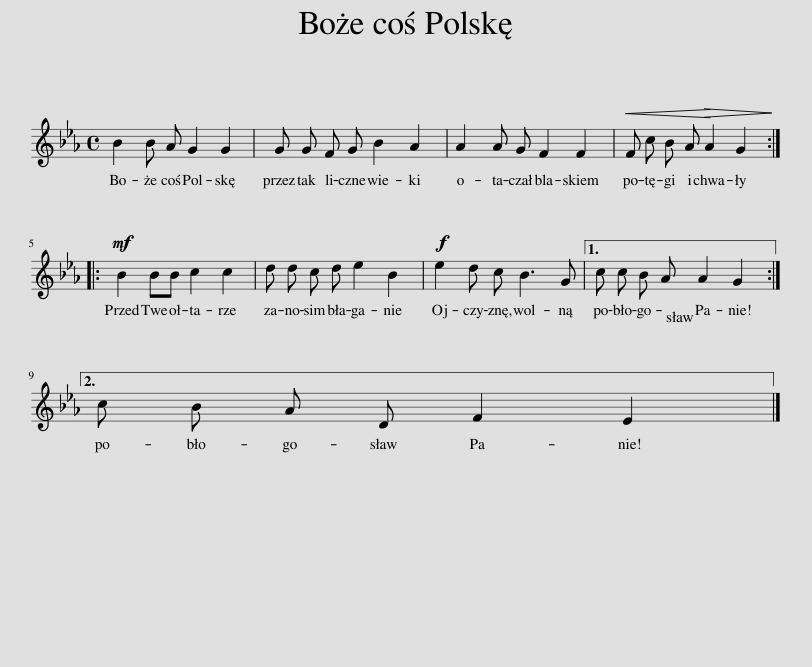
X:1
L:1/8
M:4/4
I:linebreak $
K:Eb
V:1 treble
V:1
 B2 B A G2 G2 | G G F G B2 A2 | A2 A G F2 F2 |!<(! F c B A!>(! A2 G2!<)!!>)! ::$!mf! B2 BB c2 c2 | %5
 d d c d e2 B2 |!f! e2 d c B3 G |1 c c B A A2 G2 :|2$ c B A D F2 E2 |] %9
